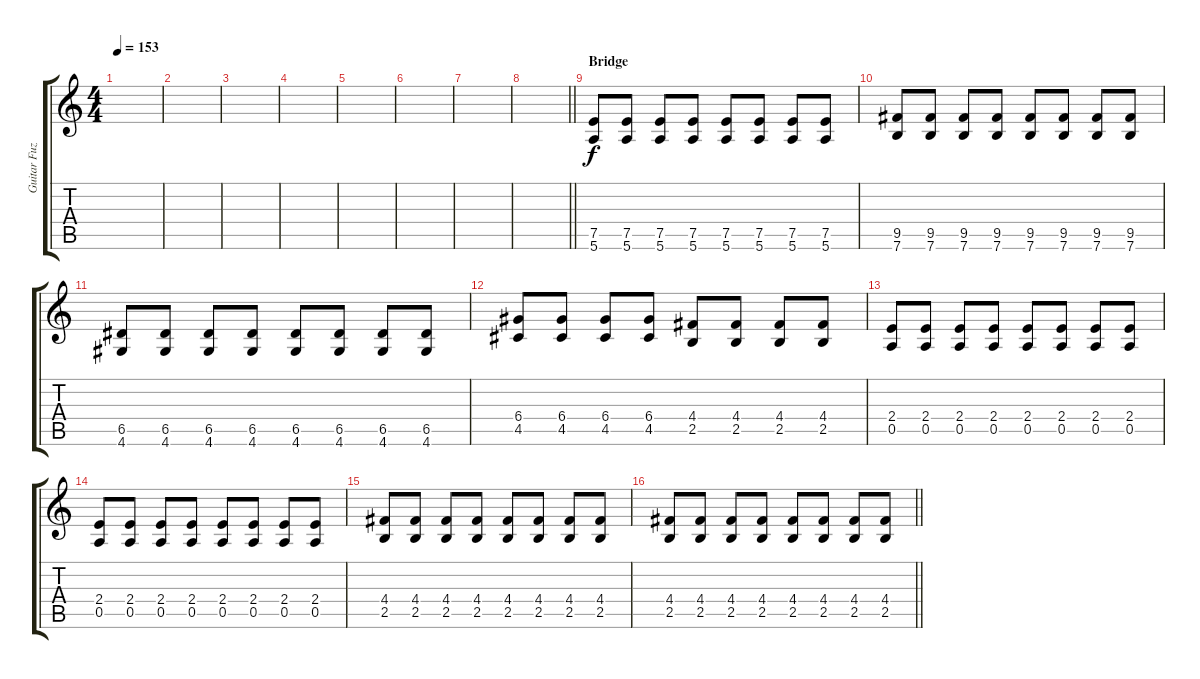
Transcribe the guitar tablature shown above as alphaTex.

\track ("Guitar Fuzz" "Guitar Fuz") {instrument distortionguitar}
\staff {score tabs}
\tuning (E4 B3 G3 D3 A2 E2) {hide}
\ts (4 4)
\tempo 153
\clef g2
\ks c
|
|
|
|
|
|
|
\barLineRight lightlight
|
\section ("" "Bridge")
(7.5 5.6).8 (7.5 5.6).8 (7.5 5.6).8 (7.5 5.6).8 (7.5 5.6).8 (7.5 5.6).8 (7.5 5.6).8 (7.5 5.6).8 |
(9.5 7.6).8 (9.5 7.6).8 (9.5 7.6).8 (9.5 7.6).8 (9.5 7.6).8 (9.5 7.6).8 (9.5 7.6).8 (9.5 7.6).8 |
(6.5 4.6).8 (6.5 4.6).8 (6.5 4.6).8 (6.5 4.6).8 (6.5 4.6).8 (6.5 4.6).8 (6.5 4.6).8 (6.5 4.6).8 |
(6.4 4.5).8 (6.4 4.5).8 (6.4 4.5).8 (6.4 4.5).8 (4.4 2.5).8 (4.4 2.5).8 (4.4 2.5).8 (4.4 2.5).8 |
(2.4 0.5).8 (2.4 0.5).8 (2.4 0.5).8 (2.4 0.5).8 (2.4 0.5).8 (2.4 0.5).8 (2.4 0.5).8 (2.4 0.5).8 |
(2.4 0.5).8 (2.4 0.5).8 (2.4 0.5).8 (2.4 0.5).8 (2.4 0.5).8 (2.4 0.5).8 (2.4 0.5).8 (2.4 0.5).8 |
(4.4 2.5).8 (4.4 2.5).8 (4.4 2.5).8 (4.4 2.5).8 (4.4 2.5).8 (4.4 2.5).8 (4.4 2.5).8 (4.4 2.5).8 |
\barLineRight lightlight
(4.4 2.5).8 (4.4 2.5).8 (4.4 2.5).8 (4.4 2.5).8 (4.4 2.5).8 (4.4 2.5).8 (4.4 2.5).8 (4.4 2.5).8
